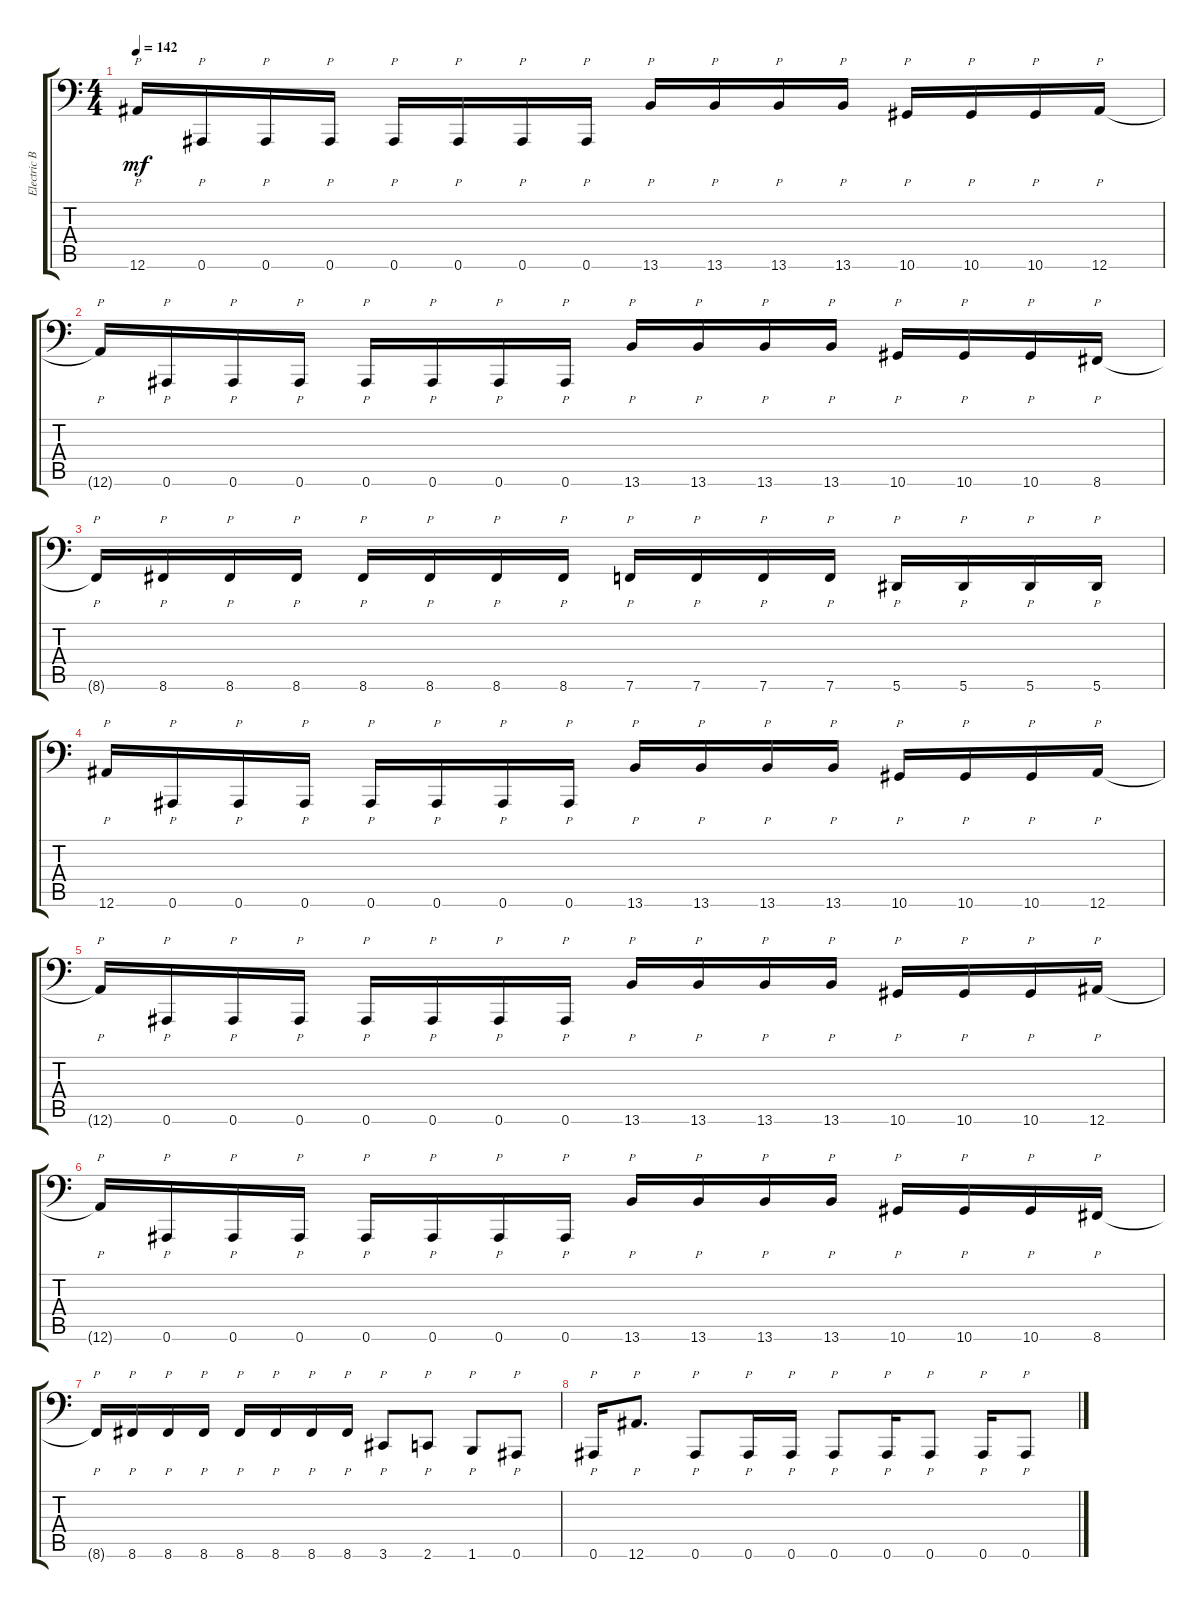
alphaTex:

\track ("Electric Bass" "Electric B") {instrument electricbassfinger}
\staff {score tabs}
\tuning (C3 G2 D2 A1 E1 Bb0) {hide}
\ts (4 4)
\tempo 142
\clef f4
\ks c
12.6{t}.16{p dy mf} 0.6.16{p} 0.6.16{p} 0.6.16{p} 0.6.16{p} 0.6.16{p} 0.6.16{p} 0.6.16{p} 13.6.16{p} 13.6.16{p} 13.6.16{p} 13.6.16{p} 10.6.16{p} 10.6.16{p} 10.6.16{p} 12.6.16{p} |
12.6{t}.16{p} 0.6.16{p} 0.6.16{p} 0.6.16{p} 0.6.16{p} 0.6.16{p} 0.6.16{p} 0.6.16{p} 13.6.16{p} 13.6.16{p} 13.6.16{p} 13.6.16{p} 10.6.16{p} 10.6.16{p} 10.6.16{p} 8.6.16{p} |
8.6{t}.16{p} 8.6.16{p} 8.6.16{p} 8.6.16{p} 8.6.16{p} 8.6.16{p} 8.6.16{p} 8.6.16{p} 7.6.16{p} 7.6.16{p} 7.6.16{p} 7.6.16{p} 5.6.16{p} 5.6.16{p} 5.6.16{p} 5.6.16{p} |
12.6.16{p} 0.6.16{p} 0.6.16{p} 0.6.16{p} 0.6.16{p} 0.6.16{p} 0.6.16{p} 0.6.16{p} 13.6.16{p} 13.6.16{p} 13.6.16{p} 13.6.16{p} 10.6.16{p} 10.6.16{p} 10.6.16{p} 12.6.16{p} |
12.6{t}.16{p} 0.6.16{p} 0.6.16{p} 0.6.16{p} 0.6.16{p} 0.6.16{p} 0.6.16{p} 0.6.16{p} 13.6.16{p} 13.6.16{p} 13.6.16{p} 13.6.16{p} 10.6.16{p} 10.6.16{p} 10.6.16{p} 12.6.16{p} |
12.6{t}.16{p} 0.6.16{p} 0.6.16{p} 0.6.16{p} 0.6.16{p} 0.6.16{p} 0.6.16{p} 0.6.16{p} 13.6.16{p} 13.6.16{p} 13.6.16{p} 13.6.16{p} 10.6.16{p} 10.6.16{p} 10.6.16{p} 8.6.16{p} |
8.6{t}.16{p} 8.6.16{p} 8.6.16{p} 8.6.16{p} 8.6.16{p} 8.6.16{p} 8.6.16{p} 8.6.16{p} 3.6.8{p} 2.6.8{p} 1.6.8{p} 0.6.8{p} |
0.6.16{p} 12.6.8{p d} 0.6.8{p} 0.6.16{p} 0.6.16{p} 0.6.8{p} 0.6.16{p} 0.6.8{p} 0.6.16{p} 0.6.8{p}
